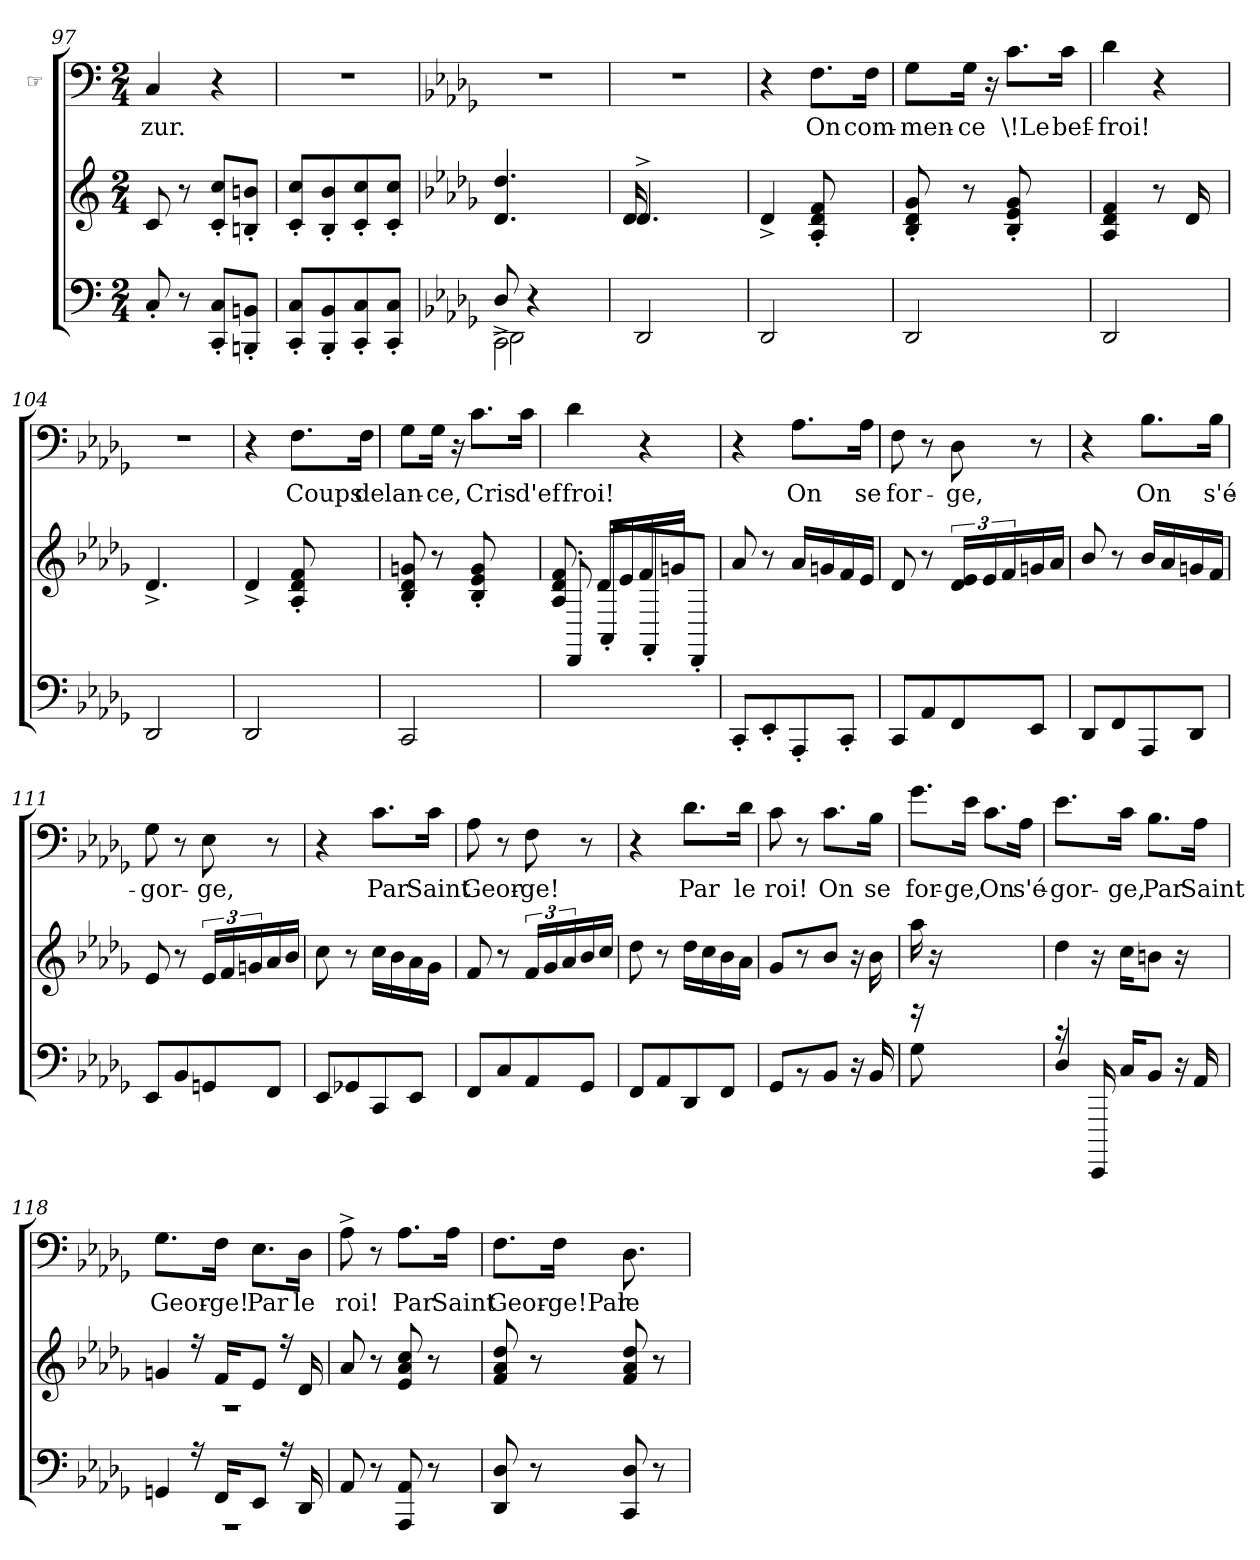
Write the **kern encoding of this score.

**kern	**kern	**kern	**text
*part3	*part2	*part1	*part1
*staff3	*staff2	*staff1	*staff1
*	*	*I"☞	*
*clefF4	*clefG2	*clefF4	*
*k[]	*k[]	*k[]	*
*M2/4	*M2/4	*M2/4	*
=97	=97	=97	=97
8C'>'>'<i/	8cj/	4Cj/	zur.
8r	8r	.	.
8Ci'</ 8CCi'</L	8ccj'</ 8cj'</L	4r	.
8BBni'</ 8BBBni'</J	8bnj'</ 8Bnj'</J	.	.
=98	=98	=98	=98
8Ci'</ 8CCi'</L	8ccj'</ 8cj'</L	2r	.
8BBi'</ 8BBBi'</	8bj'</ 8Bj'</	.	.
8Ci'</ 8CCi'</	8ccj'</ 8cj'</	.	.
8Ci'</ 8CCi'</J	8ccj'</ 8cj'</J	.	.
!!LO:PB:g=z
=99	=99	=99	=99
*k[b-e-a-d-g-]	*k[b-e-a-d-g-]	*k[b-e-a-d-g-]	*
*^	*	*	*
*	*^	*	*	*
2CCZ\	8D-^>i/	2DD-V\	4.dd-j/ 4.d-j/	2r	.
.	4r	.	.	.	.
.	8ryy	.	8ryy	.	.
*v	*v	*v	*	*	*
=100	=100	=100	=100
*	*^	*	*
2DD-i/	4.d-^<j/	16d-V/	2r	.
.	.	4..ryy	.	.
.	8ryy	.	.	.
*	*v	*v	*	*
=101	=101	=101	=101
2DD-i/	4d-^<j/	4r	.
.	8fj'<'</ 8d-j'<'</ 8A-j'<'</	8.Fj\L	On
.	8ryy	.	.
.	.	16Fj\Jk	com-
=102	=102	=102	=102
2DD-i/	8g-j'</ 8d-j'</ 8B-j'</	8G-j\L	men-
.	8r	16G-j\Jk	ce
.	.	16r	.
.	8g-j'</ 8e-j'</ 8B-j'</	8.cj\L	\!Le
.	8ryy	.	.
.	.	16cj\Jk	bef-
=103	=103	=103	=103
2DD-i/	4fj/ 4d-j/ 4A-j/	4d-j\	froi!
.	8r	4r	.
.	16d-j/	.	.
.	16ryy	.	.
=104	=104	=104	=104
2DD-i/	4.d-^<j/	2r	.
.	8ryy	.	.
=105	=105	=105	=105
2DD-i/	4d-^<j/	4r	.
.	8fj'<'</ 8d-j'<'</ 8A-j'<'</	8.Fj\L	Coups
.	8ryy	.	.
.	.	16Fj\Jk	de
!!LO:LB:g=z
=106	=106	=106	=106
2CCi/	8gj'</ 8d-j'</ 8B-j'</	8G-j\L	lan-
.	8r	16G-j\Jk	ce,
.	.	16r	.
.	8gj'</ 8e-j'</ 8B-j'</	8.cj\L	Cris
.	8ryy	.	.
.	.	16cj\Jk	d'ef
=107	=107	=107	=107
*	*^	*	*
2ryy	8DD-'<i/	8fj/ 8d-j/ 8A-j/	4d-j\	froi!
.	16d-i/LL	8AA-'<j/L	.	.
.	16e-i/	.	.	.
.	16fi/	8FF'<j/	4r	.
.	16gi/JJ	.	.	.
.	8ryy	8DD-'<j/J	.	.
*	*v	*v	*	*
=108	=108	=108	=108
8CC'<i/L	8a-j/	4r	.
8EE-'<i/	8r	.	.
8AAA-'<i/	16a-j/LL	8.A-j\L	On
.	16gj/	.	.
8CC'<i/J	16fj/	.	.
.	16e-j/JJ	16A-j\Jk	se
=109	=109	=109	=109
8CCi/L	8d-j/	8Fj\	for-
8AA-i/	8r	8r	.
8FFi/	24e-j/ 24d-j/LL	8D-j\	ge,
.	24e-j/	.	.
.	24fj/	.	.
8EE-i/J	16gj/	8r	.
.	16a-j/JJ	.	.
=110	=110	=110	=110
8DD-i/L	8b-j/	4r	.
8FFi/	8r	.	.
8AAA-i/	16b-j/LL	8.B-j\L	On
.	16a-j/	.	.
8DD-i/J	16gj/	.	.
.	16fj/JJ	16B-j\Jk	s'é-
=111	=111	=111	=111
8EE-i/L	8e-j/	8G-j\	gor-
8BB-i/	8r	8r	.
8GGni/	24e-j/LL	8E-j\	ge,
.	24fj/	.	.
.	24gj/	.	.
8FFi/J	16a-j/	8r	.
.	16b-j/JJ	.	.
!!LO:LB:g=z
=112	=112	=112	=112
8EE-i/L	8ccj\	4r	.
8GG-Xi/	8r	.	.
8CCi/	16ccj\LL	8.cj\L	Par
.	16b-j\	.	.
8EE-i/J	16a-j\	.	.
.	16g-j\JJ	16cj\Jk	Saint
=113	=113	=113	=113
8FFi/L	8fj/	8A-j\	Geor-
8Ci/	8r	8r	.
8AA-i/	24fj/LL	8Fj\	ge!
.	24g-j/	.	.
.	24a-j/	.	.
8GG-i/J	16b-j/	8r	.
.	16ccj/JJ	.	.
=114	=114	=114	=114
8FFi/L	8dd-j\	4r	.
8AA-i/	8r	.	.
8DD-i/	16dd-j\LL	8.d-j\L	Par
.	16ccj\	.	.
8FFi/J	16b-j\	.	.
.	16a-j\JJ	16d-j\Jk	le
=115	=115	=115	=115
8GG-i/	8g-j/	8cj\	roi!
8r	8r	8r	.
8BB-i/J	8b-j\J	8.cj\L	On
16r	16r	.	.
16BB-i/	16b-j\	16B-j\Jk	se
=116	=116	=116	=116
*^	*	*	*
16r	8G-i\	16aa-j\	8.g-j\L	for-
4..ryy	.	16r	.	.
.	4.ryy	4.ryy	.	.
.	.	.	16e-j\Jk	ge,
.	.	.	8.cj\L	On
.	.	.	16A-j\Jk	s'é-
=117	=117	=117	=117	=117
16r	8D-i/J	8dd-j\J	8.e-j\L	gor-
4..ryy	.	.	.	.
.	16EEEE-i/	16r	.	.
.	16Ci/KL	16ccj\KL	16cj\Jk	ge,
.	8BB-i/J	8bnj\J	8.B-j\L	Par
.	16r	16r	.	.
.	16AA-i/	16ryy	16A-j\Jk	Saint
!!LO:LB:g=z
=118	=118	=118	=118	=118
*	*	*^	*	*
8GGi/J	2r	8gj/J	2r	8.G-j\L	Geor-
16r	.	16r	.	.	.
16FFi/KL	.	16fj/KL	.	16Fj\Jk	ge!
8EE-i/J	.	8e-j/J	.	8.E-j\L	Par
16r	.	16r	.	.	.
16DD-i/	.	16d-j/	.	16D-j\Jk	le
*v	*v	*	*	*	*
*	*v	*v	*	*
=119	=119	=119	=119
8AA-i/	8a-j/	8A-^>j\	roi!
8r	8r	8r	.
8AA-i/ 8AAA-i/	8ccj/ 8a-j/ 8e-j/	8.A-j\L	Par
8r	8r	.	.
.	.	16A-j\Jk	Saint
=120	=120	=120	=120
8D-i/ 8DD-i/	8dd-j/ 8a-j/ 8fj/	8.Fj\L	Geor-
8r	8r	.	.
.	.	16Fj\Jk	ge!Par
8D-i/ 8CCi/	8fj/ 8dd-j/ 8a-j/	8.D-j\	le
8r	8r	.	.
.	.	16ryy	.
=	=	=	=
*-	*-	*-	*-
